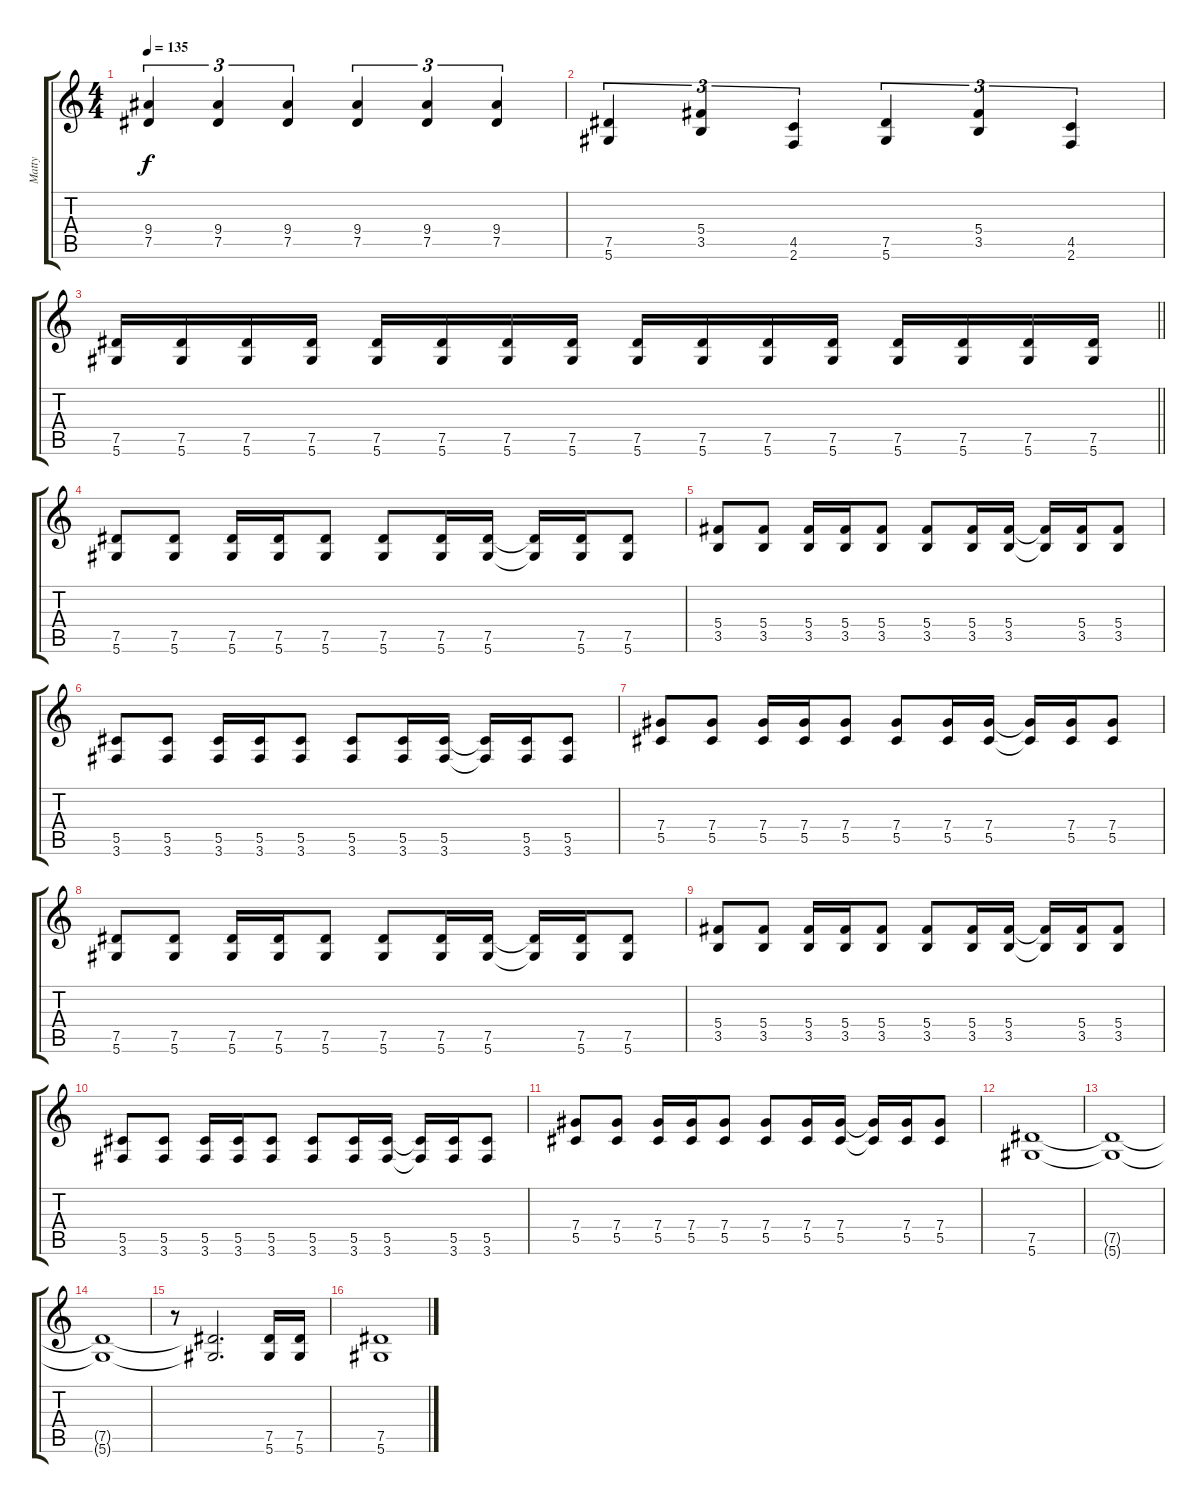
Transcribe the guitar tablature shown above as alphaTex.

\track ("Matty" "Matty") {instrument distortionguitar}
\staff {score tabs}
\tuning (Eb4 Bb3 Gb3 Db3 Ab2 Eb2) {hide}
\ts (4 4)
\tempo 135
\clef g2
\ks c
(9.4 7.5).4{tu (3 2) dy f instrument distortionguitar} (9.4 7.5).4{tu (3 2)} (9.4 7.5).4{tu (3 2)} (9.4 7.5).4{tu (3 2)} (9.4 7.5).4{tu (3 2)} (9.4 7.5).4{tu (3 2)} |
(7.5 5.6).4{tu (3 2)} (5.4 3.5).4{tu (3 2)} (4.5 2.6).4{tu (3 2)} (7.5 5.6).4{tu (3 2)} (5.4 3.5).4{tu (3 2)} (4.5 2.6).4{tu (3 2)} |
\barLineRight lightlight
(7.5 5.6).16 (7.5 5.6).16 (7.5 5.6).16 (7.5 5.6).16 (7.5 5.6).16 (7.5 5.6).16 (7.5 5.6).16 (7.5 5.6).16 (7.5 5.6).16 (7.5 5.6).16 (7.5 5.6).16 (7.5 5.6).16 (7.5 5.6).16 (7.5 5.6).16 (7.5 5.6).16 (7.5 5.6).16 |
(7.5 5.6).8 (7.5 5.6).8 (7.5 5.6).16 (7.5 5.6).16 (7.5 5.6).8 (7.5 5.6).8 (7.5 5.6).16 (7.5 5.6).16 (7.5{t} 5.6{t}).16 (7.5 5.6).16 (7.5 5.6).8 |
(5.4 3.5).8 (5.4 3.5).8 (5.4 3.5).16 (5.4 3.5).16 (5.4 3.5).8 (5.4 3.5).8 (5.4 3.5).16 (5.4 3.5).16 (5.4{t} 3.5{t}).16 (5.4 3.5).16 (5.4 3.5).8 |
(5.5 3.6).8 (5.5 3.6).8 (5.5 3.6).16 (5.5 3.6).16 (5.5 3.6).8 (5.5 3.6).8 (5.5 3.6).16 (5.5 3.6).16 (5.5{t} 3.6{t}).16 (5.5 3.6).16 (5.5 3.6).8 |
(7.4 5.5).8 (7.4 5.5).8 (7.4 5.5).16 (7.4 5.5).16 (7.4 5.5).8 (7.4 5.5).8 (7.4 5.5).16 (7.4 5.5).16 (7.4{t} 5.5{t}).16 (7.4 5.5).16 (7.4 5.5).8 |
(7.5 5.6).8 (7.5 5.6).8 (7.5 5.6).16 (7.5 5.6).16 (7.5 5.6).8 (7.5 5.6).8 (7.5 5.6).16 (7.5 5.6).16 (7.5{t} 5.6{t}).16 (7.5 5.6).16 (7.5 5.6).8 |
(5.4 3.5).8 (5.4 3.5).8 (5.4 3.5).16 (5.4 3.5).16 (5.4 3.5).8 (5.4 3.5).8 (5.4 3.5).16 (5.4 3.5).16 (5.4{t} 3.5{t}).16 (5.4 3.5).16 (5.4 3.5).8 |
(5.5 3.6).8 (5.5 3.6).8 (5.5 3.6).16 (5.5 3.6).16 (5.5 3.6).8 (5.5 3.6).8 (5.5 3.6).16 (5.5 3.6).16 (5.5{t} 3.6{t}).16 (5.5 3.6).16 (5.5 3.6).8 |
(7.4 5.5).8 (7.4 5.5).8 (7.4 5.5).16 (7.4 5.5).16 (7.4 5.5).8 (7.4 5.5).8 (7.4 5.5).16 (7.4 5.5).16 (7.4{t} 5.5{t}).16 (7.4 5.5).16 (7.4 5.5).8 |
(7.5 5.6).1 |
(7.5{t} 5.6{t}).1 |
(7.5{t} 5.6{t}).1 |
r.8 (7.5{t} 5.6{t}).2{d} (7.5 5.6).16 (7.5 5.6).16 |
(7.5 5.6).1
